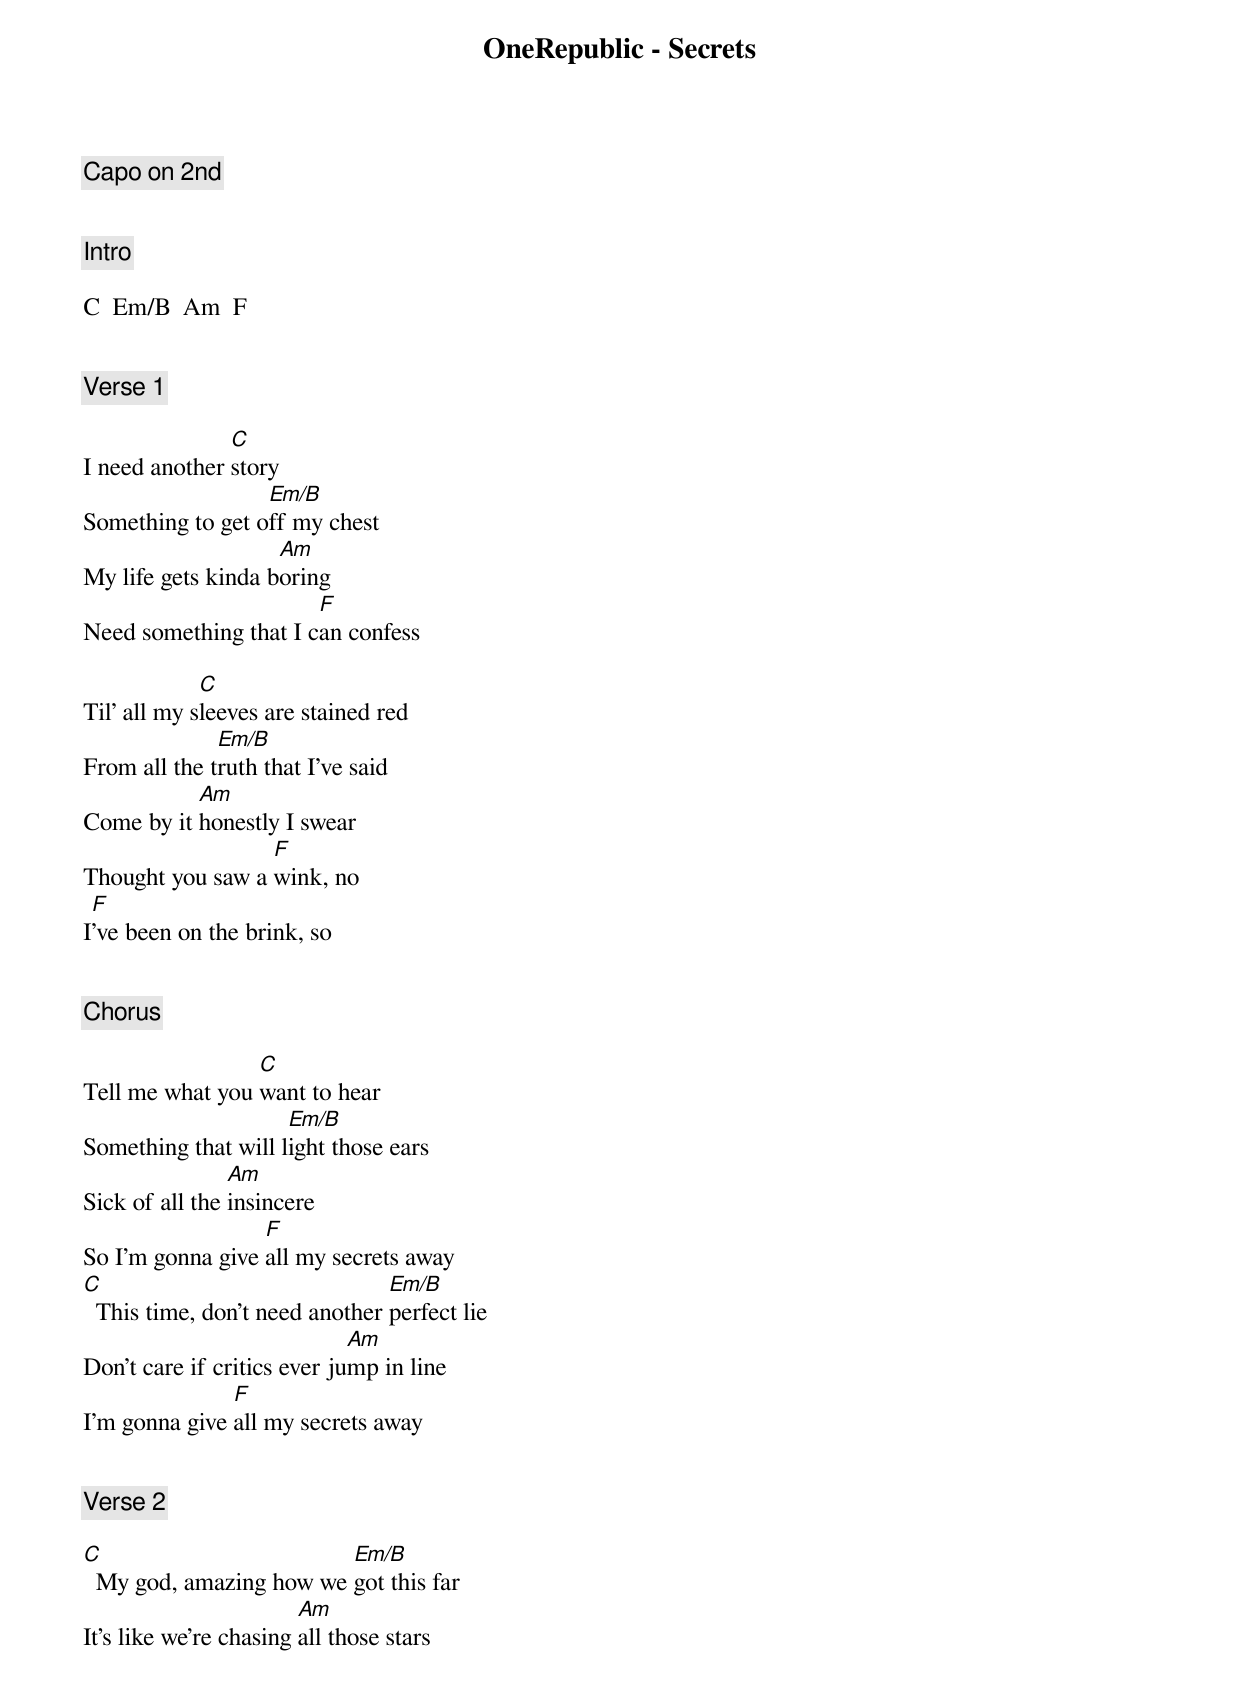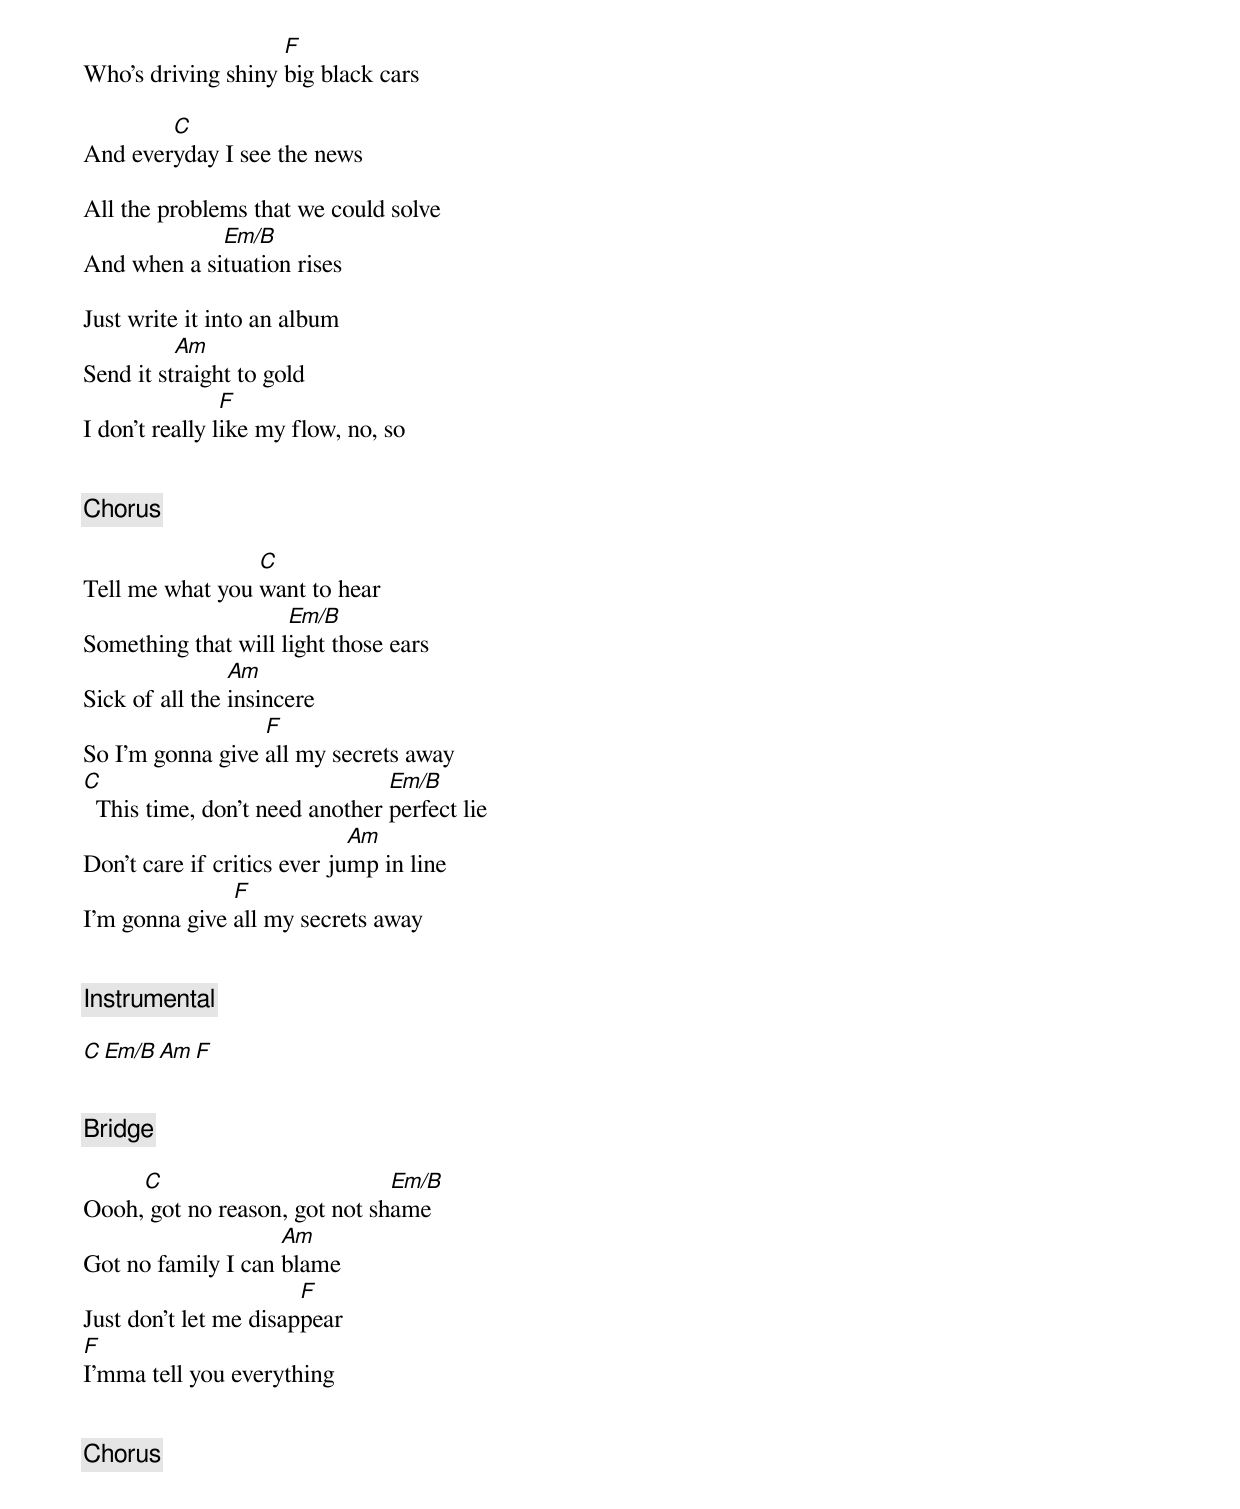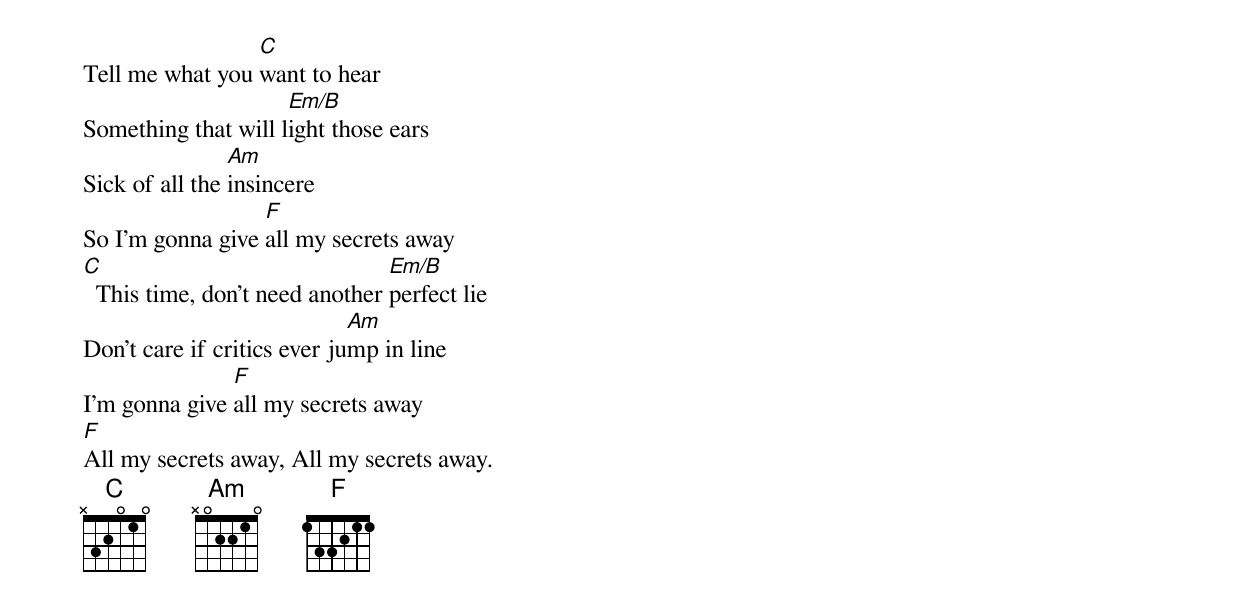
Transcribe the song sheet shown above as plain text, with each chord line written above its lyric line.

OneRepublic - Secrets

Capo on 2nd


[Intro]

C  Em/B  Am  F


[Verse 1]

               C
I need another story
                  Em/B
Something to get off my chest
                    Am
My life gets kinda boring
                       F
Need something that I can confess

             C
Til' all my sleeves are stained red
              Em/B
From all the truth that I've said
           Am
Come by it honestly I swear
                  F
Thought you saw a wink, no
 F
I've been on the brink, so


[Chorus]

                 C
Tell me what you want to hear
                     Em/B
Something that will light those ears
                Am
Sick of all the insincere
                  F
So I'm gonna give all my secrets away
C                               Em/B
  This time, don't need another perfect lie
                             Am
Don't care if critics ever jump in line
               F
I'm gonna give all my secrets away


[Verse 2]

C                        Em/B
  My god, amazing how we got this far
                        Am
It's like we're chasing all those stars
                    F
Who's driving shiny big black cars

        C
And everyday I see the news

All the problems that we could solve
             Em/B
And when a situation rises

Just write it into an album
          Am
Send it straight to gold
                F
I don't really like my flow, no, so


[Chorus]

                 C
Tell me what you want to hear
                     Em/B
Something that will light those ears
                Am
Sick of all the insincere
                  F
So I'm gonna give all my secrets away
C                               Em/B
  This time, don't need another perfect lie
                             Am
Don't care if critics ever jump in line
               F
I'm gonna give all my secrets away


[Instrumental]

C  Em/B  Am  F


[Bridge]

     C                         Em/B
Oooh, got no reason, got not shame
                    Am
Got no family I can blame
                       F
Just don't let me disappear
F
I'mma tell you everything


[Chorus]

                 C
Tell me what you want to hear
                     Em/B
Something that will light those ears
                Am
Sick of all the insincere
                  F
So I'm gonna give all my secrets away
C                               Em/B
  This time, don't need another perfect lie
                             Am
Don't care if critics ever jump in line
               F
I'm gonna give all my secrets away
F
All my secrets away, All my secrets away.
